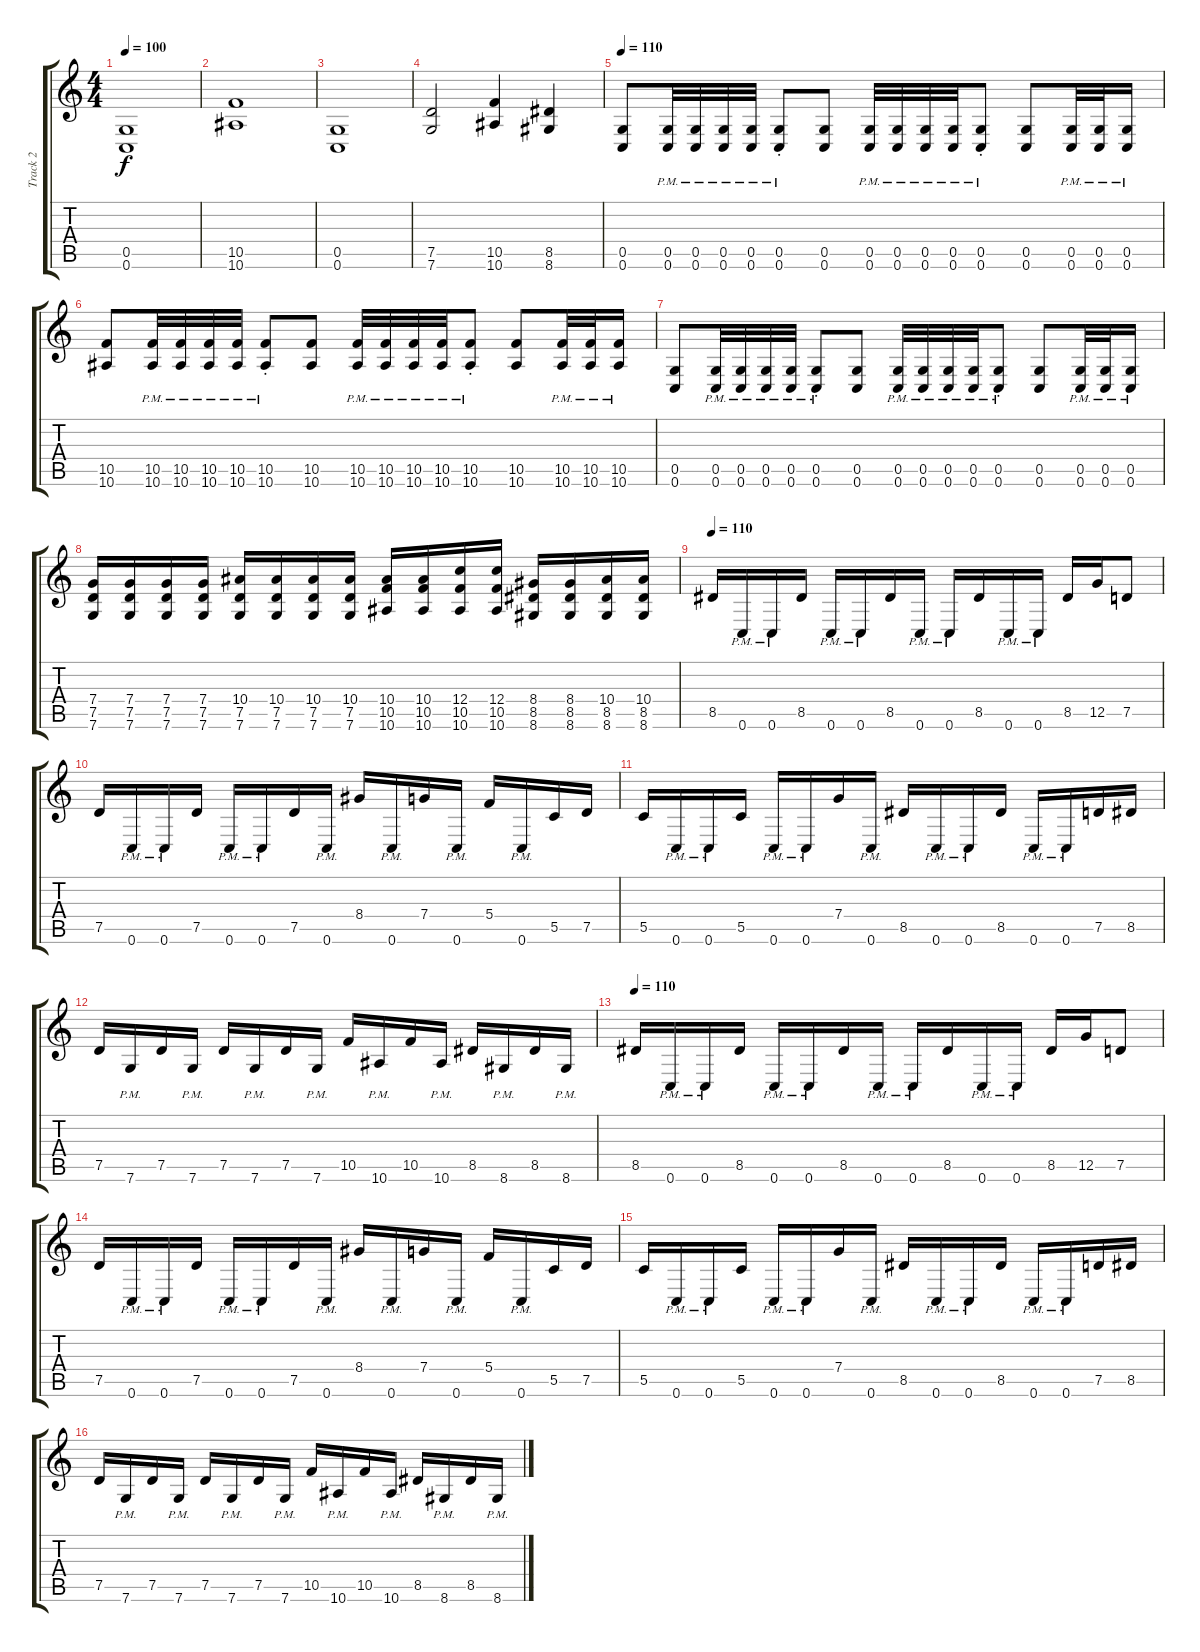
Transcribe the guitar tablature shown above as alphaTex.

\track ("Track 2" "Track 2") {instrument distortionguitar}
\staff {score tabs}
\tuning (D4 A3 F3 C3 G2 C2) {hide}
\ts (4 4)
\tempo 100
\clef g2
\ks c
(0.5 0.6).1{dy f} |
(10.5 10.6).1 |
(0.5 0.6).1 |
(7.5 7.6).2 (10.5 10.6).4 (8.5 8.6).4 |
\tempo 110
(0.5 0.6).8 (0.5{pm} 0.6{pm}).32 (0.5{pm} 0.6{pm}).32 (0.5{pm} 0.6{pm}).32 (0.5{pm} 0.6{pm}).32 (0.5{pm st} 0.6{pm st}).8 (0.5 0.6).8 (0.5{pm} 0.6{pm}).32 (0.5{pm} 0.6{pm}).32 (0.5{pm} 0.6{pm}).32 (0.5{pm} 0.6{pm}).32 (0.5{pm st} 0.6{pm st}).8 (0.5 0.6).8 (0.5{pm} 0.6{pm}).32 (0.5{pm} 0.6{pm}).32 (0.5{pm} 0.6{pm}).16 |
(10.5 10.6).8 (10.5{pm} 10.6{pm}).32 (10.5{pm} 10.6{pm}).32 (10.5{pm} 10.6{pm}).32 (10.5{pm} 10.6{pm}).32 (10.5{pm st} 10.6{pm st}).8 (10.5 10.6).8 (10.5{pm} 10.6{pm}).32 (10.5{pm} 10.6{pm}).32 (10.5{pm} 10.6{pm}).32 (10.5{pm} 10.6{pm}).32 (10.5{pm st} 10.6{pm st}).8 (10.5 10.6).8 (10.5{pm} 10.6{pm}).32 (10.5{pm} 10.6{pm}).32 (10.5{pm} 10.6{pm}).16 |
(0.5 0.6).8 (0.5{pm} 0.6{pm}).32 (0.5{pm} 0.6{pm}).32 (0.5{pm} 0.6{pm}).32 (0.5{pm} 0.6{pm}).32 (0.5{pm st} 0.6{pm st}).8 (0.5 0.6).8 (0.5{pm} 0.6{pm}).32 (0.5{pm} 0.6{pm}).32 (0.5{pm} 0.6{pm}).32 (0.5{pm} 0.6{pm}).32 (0.5{pm st} 0.6{pm st}).8 (0.5 0.6).8 (0.5{pm} 0.6{pm}).32 (0.5{pm} 0.6{pm}).32 (0.5{pm} 0.6{pm}).16 |
(7.4 7.5 7.6).16 (7.4 7.5 7.6).16 (7.4 7.5 7.6).16 (7.4 7.5 7.6).16 (10.4 7.5 7.6).16 (10.4 7.5 7.6).16 (10.4 7.5 7.6).16 (10.4 7.5 7.6).16 (10.4 10.5 10.6).16 (10.4 10.5 10.6).16 (12.4 10.5 10.6).16 (12.4 10.5 10.6).16 (8.4 8.5 8.6).16 (8.4 8.5 8.6).16 (10.4 8.5 8.6).16 (10.4 8.5 8.6).16 |
\tempo 110
8.5.16 0.6{pm}.16 0.6{pm}.16 8.5.16 0.6{pm}.16 0.6{pm}.16 8.5.16 0.6{pm}.16 0.6{pm}.16 8.5.16 0.6{pm}.16 0.6{pm}.16 8.5.16 12.5.16 7.5.8 |
7.5.16 0.6{pm}.16 0.6{pm}.16 7.5.16 0.6{pm}.16 0.6{pm}.16 7.5.16 0.6{pm}.16 8.4.16 0.6{pm}.16 7.4.16 0.6{pm}.16 5.4.16 0.6{pm}.16 5.5.16 7.5.16 |
5.5.16 0.6{pm}.16 0.6{pm}.16 5.5.16 0.6{pm}.16 0.6{pm}.16 7.4.16 0.6{pm}.16 8.5.16 0.6{pm}.16 0.6{pm}.16 8.5.16 0.6{pm}.16 0.6{pm}.16 7.5.16 8.5.16 |
7.5.16 7.6{pm}.16 7.5.16 7.6{pm}.16 7.5.16 7.6{pm}.16 7.5.16 7.6{pm}.16 10.5.16 10.6{pm}.16 10.5.16 10.6{pm}.16 8.5.16 8.6{pm}.16 8.5.16 8.6{pm}.16 |
\tempo 110
8.5.16 0.6{pm}.16 0.6{pm}.16 8.5.16 0.6{pm}.16 0.6{pm}.16 8.5.16 0.6{pm}.16 0.6{pm}.16 8.5.16 0.6{pm}.16 0.6{pm}.16 8.5.16 12.5.16 7.5.8 |
7.5.16 0.6{pm}.16 0.6{pm}.16 7.5.16 0.6{pm}.16 0.6{pm}.16 7.5.16 0.6{pm}.16 8.4.16 0.6{pm}.16 7.4.16 0.6{pm}.16 5.4.16 0.6{pm}.16 5.5.16 7.5.16 |
5.5.16 0.6{pm}.16 0.6{pm}.16 5.5.16 0.6{pm}.16 0.6{pm}.16 7.4.16 0.6{pm}.16 8.5.16 0.6{pm}.16 0.6{pm}.16 8.5.16 0.6{pm}.16 0.6{pm}.16 7.5.16 8.5.16 |
7.5.16 7.6{pm}.16 7.5.16 7.6{pm}.16 7.5.16 7.6{pm}.16 7.5.16 7.6{pm}.16 10.5.16 10.6{pm}.16 10.5.16 10.6{pm}.16 8.5.16 8.6{pm}.16 8.5.16 8.6{pm}.16
